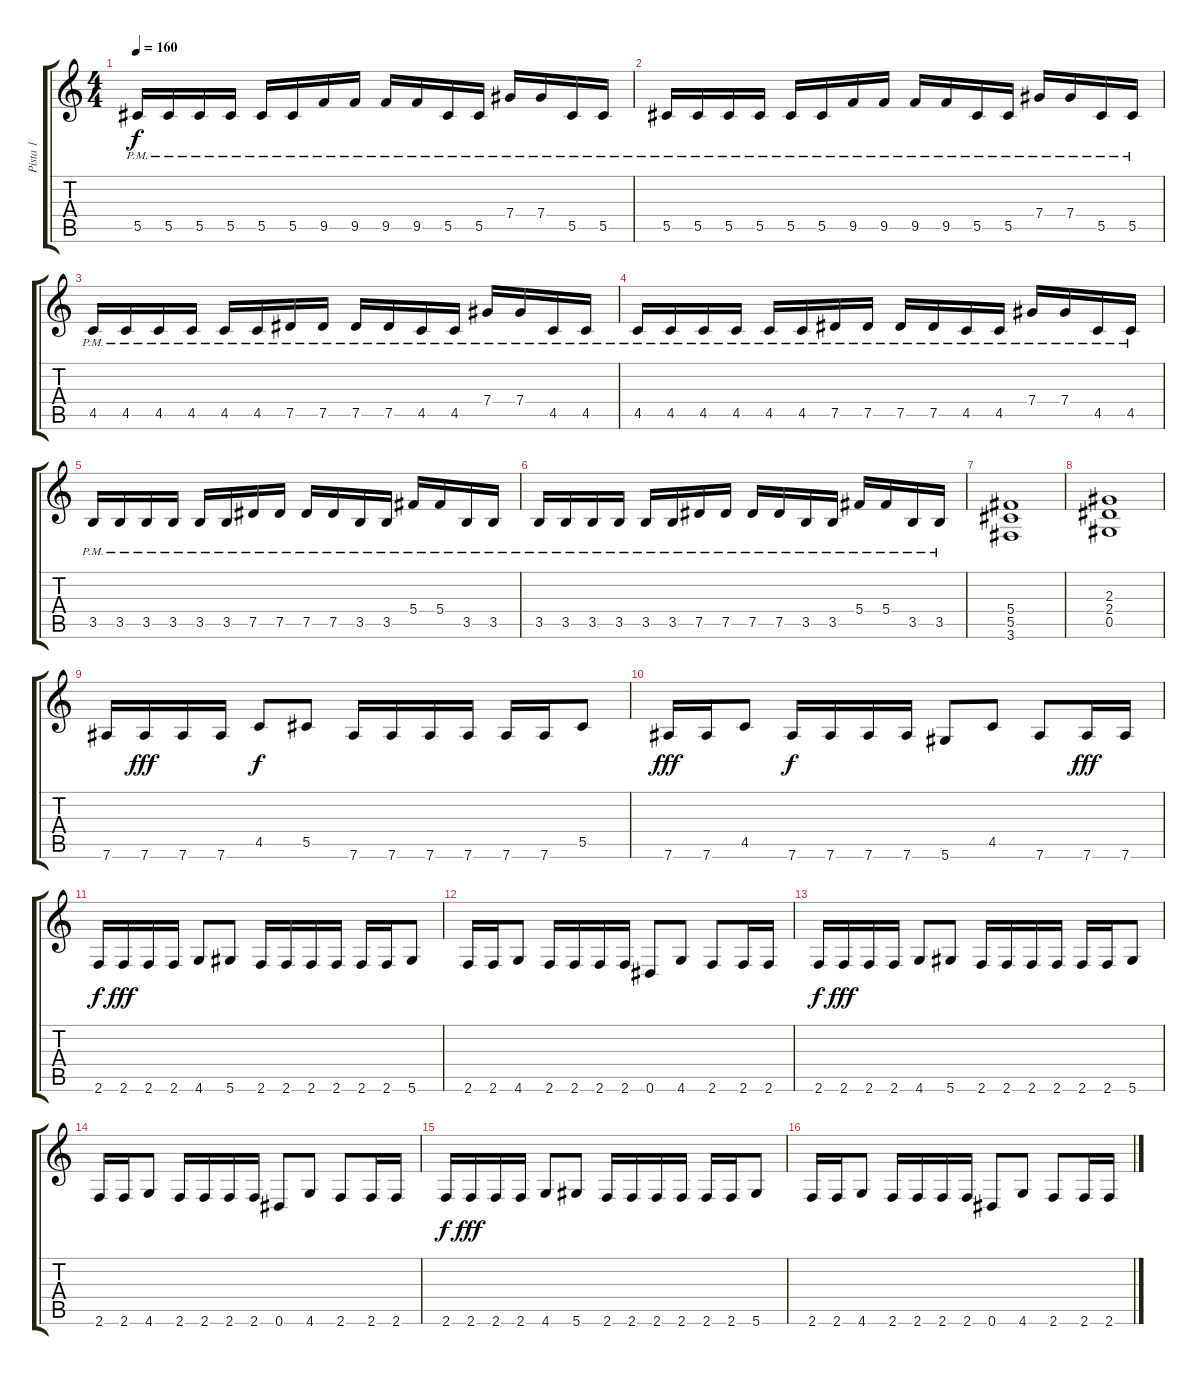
\track ("Pista 1" "Pista 1") {instrument distortionguitar}
\staff {score tabs}
\tuning (Eb4 Bb3 Gb3 Db3 Ab2 Eb2) {hide}
\ts (4 4)
\tempo 160
\clef g2
\ks c
5.5{pm}.16{dy f} 5.5{pm}.16 5.5{pm}.16 5.5{pm}.16 5.5{pm}.16 5.5{pm}.16 9.5{pm}.16 9.5{pm}.16 9.5{pm}.16 9.5{pm}.16 5.5{pm}.16 5.5{pm}.16 7.4{pm}.16 7.4{pm}.16 5.5{pm}.16 5.5{pm}.16 |
5.5{pm}.16 5.5{pm}.16 5.5{pm}.16 5.5{pm}.16 5.5{pm}.16 5.5{pm}.16 9.5{pm}.16 9.5{pm}.16 9.5{pm}.16 9.5{pm}.16 5.5{pm}.16 5.5{pm}.16 7.4{pm}.16 7.4{pm}.16 5.5{pm}.16 5.5{pm}.16 |
4.5{pm}.16 4.5{pm}.16 4.5{pm}.16 4.5{pm}.16 4.5{pm}.16 4.5{pm}.16 7.5{pm}.16 7.5{pm}.16 7.5{pm}.16 7.5{pm}.16 4.5{pm}.16 4.5{pm}.16 7.4{pm}.16 7.4{pm}.16 4.5{pm}.16 4.5{pm}.16 |
4.5{pm}.16 4.5{pm}.16 4.5{pm}.16 4.5{pm}.16 4.5{pm}.16 4.5{pm}.16 7.5{pm}.16 7.5{pm}.16 7.5{pm}.16 7.5{pm}.16 4.5{pm}.16 4.5{pm}.16 7.4{pm}.16 7.4{pm}.16 4.5{pm}.16 4.5{pm}.16 |
3.5{pm}.16 3.5{pm}.16 3.5{pm}.16 3.5{pm}.16 3.5{pm}.16 3.5{pm}.16 7.5{pm}.16 7.5{pm}.16 7.5{pm}.16 7.5{pm}.16 3.5{pm}.16 3.5{pm}.16 5.4{pm}.16 5.4{pm}.16 3.5{pm}.16 3.5{pm}.16 |
3.5{pm}.16 3.5{pm}.16 3.5{pm}.16 3.5{pm}.16 3.5{pm}.16 3.5{pm}.16 7.5{pm}.16 7.5{pm}.16 7.5{pm}.16 7.5{pm}.16 3.5{pm}.16 3.5{pm}.16 5.4{pm}.16 5.4{pm}.16 3.5{pm}.16 3.5{pm}.16 |
(5.4 5.5 3.6).1 |
(2.3 2.4 0.5).1 |
7.6.16 7.6.16{dy fff} 7.6.16 7.6.16 4.5.8{dy f} 5.5.8 7.6.16 7.6.16 7.6.16 7.6.16 7.6.16 7.6.16 5.5.8 |
7.6.16{dy fff} 7.6.16 4.5.8 7.6.16{dy f} 7.6.16 7.6.16 7.6.16 5.6.8 4.5.8 7.6.8 7.6.16{dy fff} 7.6.16 |
2.6.16{dy f} 2.6.16{dy fff} 2.6.16 2.6.16 4.6.8 5.6.8 2.6.16 2.6.16 2.6.16 2.6.16 2.6.16 2.6.16 5.6.8 |
2.6.16 2.6.16 4.6.8 2.6.16 2.6.16 2.6.16 2.6.16 0.6.8 4.6.8 2.6.8 2.6.16 2.6.16 |
2.6.16{dy f} 2.6.16{dy fff} 2.6.16 2.6.16 4.6.8 5.6.8 2.6.16 2.6.16 2.6.16 2.6.16 2.6.16 2.6.16 5.6.8 |
2.6.16 2.6.16 4.6.8 2.6.16 2.6.16 2.6.16 2.6.16 0.6.8 4.6.8 2.6.8 2.6.16 2.6.16 |
2.6.16{dy f} 2.6.16{dy fff} 2.6.16 2.6.16 4.6.8 5.6.8 2.6.16 2.6.16 2.6.16 2.6.16 2.6.16 2.6.16 5.6.8 |
2.6.16 2.6.16 4.6.8 2.6.16 2.6.16 2.6.16 2.6.16 0.6.8 4.6.8 2.6.8 2.6.16 2.6.16
